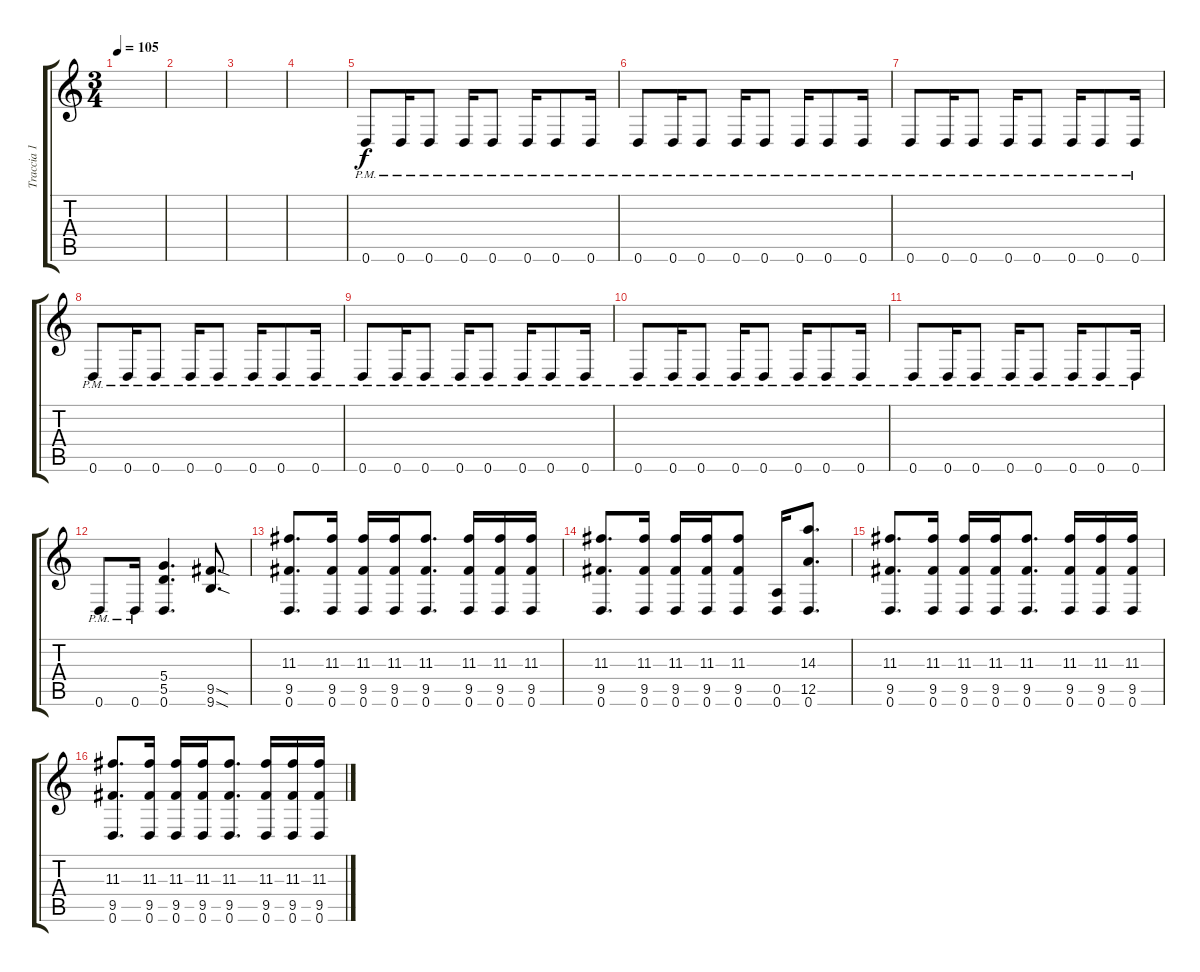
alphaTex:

\track ("Traccia 1" "Traccia 1") {instrument distortionguitar}
\staff {score tabs}
\tuning (E4 B3 G3 D3 A2 D2) {hide}
\ts (3 4)
\tempo 105
\clef g2
\ks c
|
|
|
|
0.6{pm}.8 0.6{pm}.16 0.6{pm}.8 0.6{pm}.16 0.6{pm}.8 0.6{pm}.16 0.6{pm}.8 0.6{pm}.16 |
0.6{pm}.8 0.6{pm}.16 0.6{pm}.8 0.6{pm}.16 0.6{pm}.8 0.6{pm}.16 0.6{pm}.8 0.6{pm}.16 |
0.6{pm}.8 0.6{pm}.16 0.6{pm}.8 0.6{pm}.16 0.6{pm}.8 0.6{pm}.16 0.6{pm}.8 0.6{pm}.16 |
0.6{pm}.8 0.6{pm}.16 0.6{pm}.8 0.6{pm}.16 0.6{pm}.8 0.6{pm}.16 0.6{pm}.8 0.6{pm}.16 |
0.6{pm}.8 0.6{pm}.16 0.6{pm}.8 0.6{pm}.16 0.6{pm}.8 0.6{pm}.16 0.6{pm}.8 0.6{pm}.16 |
0.6{pm}.8 0.6{pm}.16 0.6{pm}.8 0.6{pm}.16 0.6{pm}.8 0.6{pm}.16 0.6{pm}.8 0.6{pm}.16 |
0.6{pm}.8 0.6{pm}.16 0.6{pm}.8 0.6{pm}.16 0.6{pm}.8 0.6{pm}.16 0.6{pm}.8 0.6{pm}.16 |
0.6{pm}.8 0.6{pm}.16 (5.4 5.5 0.6).4{d} (9.5{sod} 9.6{sod}).8{d} |
(11.3 9.5 0.6).8{d} (11.3 9.5 0.6).16 (11.3 9.5 0.6).16 (11.3 9.5 0.6).16 (11.3 9.5 0.6).8{d} (11.3 9.5 0.6).16 (11.3 9.5 0.6).16 (11.3 9.5 0.6).16 |
(11.3 9.5 0.6).8{d} (11.3 9.5 0.6).16 (11.3 9.5 0.6).16 (11.3 9.5 0.6).16 (11.3 9.5 0.6).8 (0.5 0.6).16 (14.3 12.5 0.6).8{d} |
(11.3 9.5 0.6).8{d} (11.3 9.5 0.6).16 (11.3 9.5 0.6).16 (11.3 9.5 0.6).16 (11.3 9.5 0.6).8{d} (11.3 9.5 0.6).16 (11.3 9.5 0.6).16 (11.3 9.5 0.6).16 |
(11.3 9.5 0.6).8{d} (11.3 9.5 0.6).16 (11.3 9.5 0.6).16 (11.3 9.5 0.6).16 (11.3 9.5 0.6).8{d} (11.3 9.5 0.6).16 (11.3 9.5 0.6).16 (11.3 9.5 0.6).16
